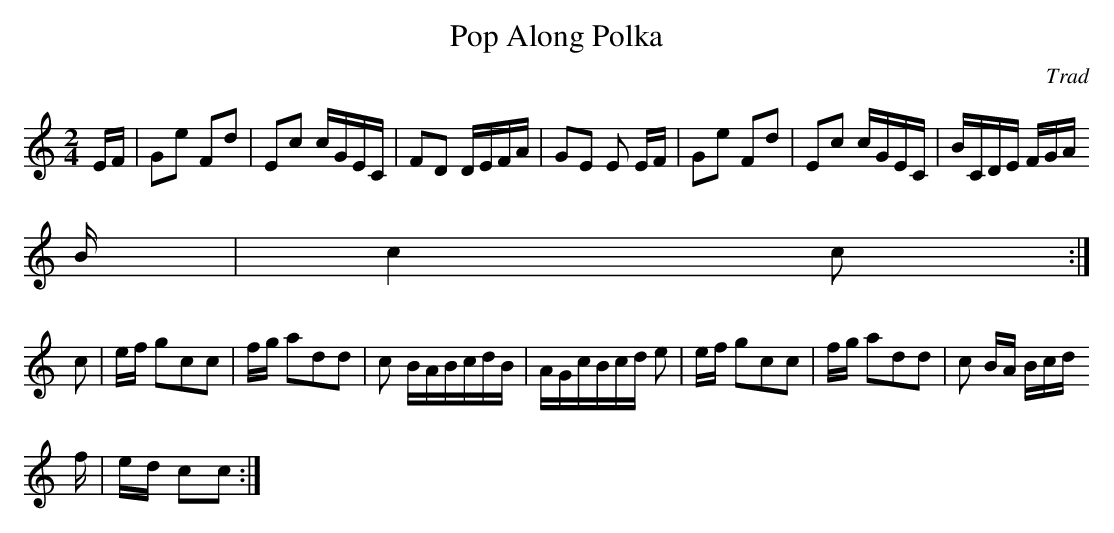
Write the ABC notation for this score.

X:1
T:Pop Along Polka
C:Trad
M:2/4
L:1/16
K:C
EF|G2e2 F2d2|E2c2 cGEC|F2D2 DEFA|G2E2 E2 EF|G2e2 F2d2|E2c2 cGEC|BCDE FGA
B|c4 c2:|
c2|ef g2c2c2|fg a2d2d2|c2 BABcdB|AGcBcd e2|ef g2c2c2|fg a2d2d2|c2 BA Bcd
f|ed c2c2:|
